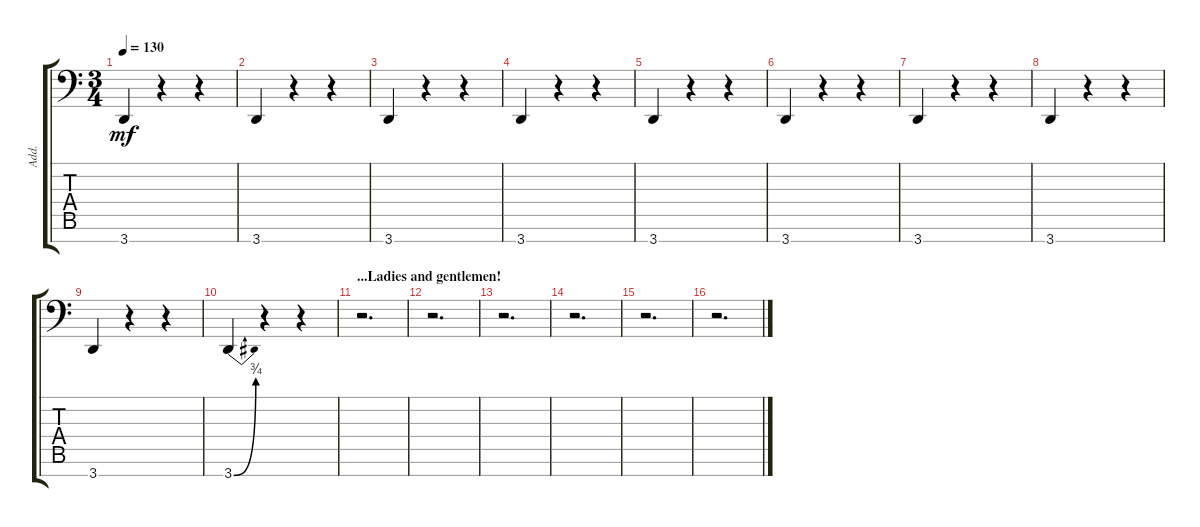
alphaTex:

\track ("Add." "Add.") {instrument distortionguitar}
\staff {score tabs}
\tuning (Eb4 B3 Gb3 B2 Gb2 B1 B0) {hide}
\ts (3 4)
\tempo 130
\clef f4
\ks c
3.7.4{dy mf} r.4 r.4 |
3.7.4 r.4 r.4 |
3.7.4 r.4 r.4 |
3.7.4 r.4 r.4 |
3.7.4 r.4 r.4 |
3.7.4 r.4 r.4 |
3.7.4 r.4 r.4 |
3.7.4 r.4 r.4 |
3.7.4 r.4 r.4 |
3.7{be (bend 0 0 60 3)}.4 r.4 r.4 |
\section ("" "...Ladies and gentlemen!")
r.2{d} |
r.2{d} |
r.2{d} |
r.2{d} |
r.2{d} |
r.2{d}
